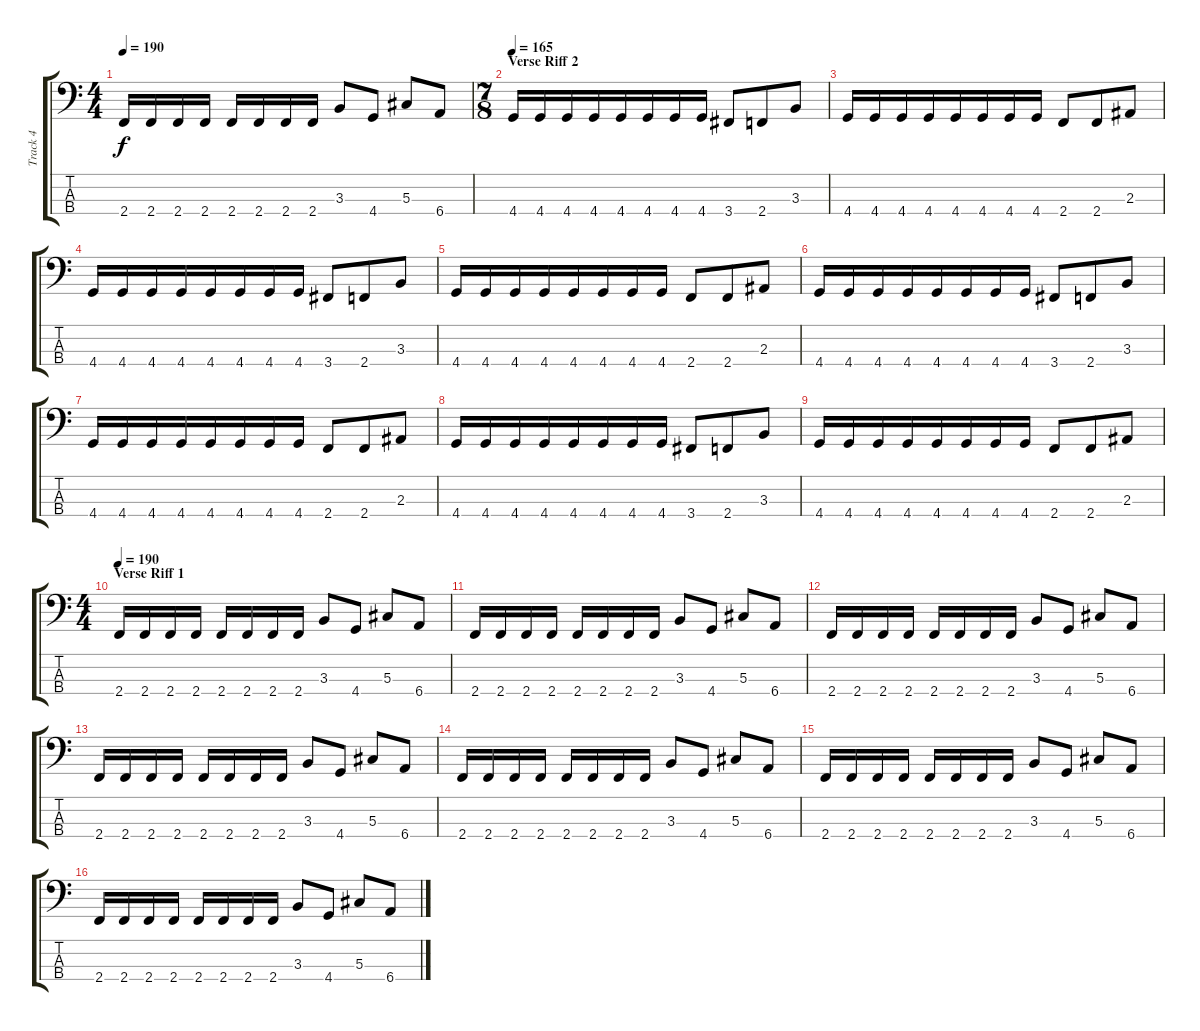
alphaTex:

\track ("Track 4" "Track 4") {instrument electricbasspick}
\staff {score tabs}
\tuning (Gb2 Db2 Ab1 Eb1) {hide}
\ts (4 4)
\tempo 190
\clef f4
\ks c
2.4.16{dy f} 2.4.16 2.4.16 2.4.16 2.4.16 2.4.16 2.4.16 2.4.16 3.3.8 4.4.8 5.3.8 6.4.8 |
\ts (7 8)
\section ("" "Verse Riff 2")
\tempo 165
4.4.16 4.4.16 4.4.16 4.4.16 4.4.16 4.4.16 4.4.16 4.4.16 3.4.8 2.4.8 3.3.8 |
4.4.16 4.4.16 4.4.16 4.4.16 4.4.16 4.4.16 4.4.16 4.4.16 2.4.8 2.4.8 2.3.8 |
4.4.16 4.4.16 4.4.16 4.4.16 4.4.16 4.4.16 4.4.16 4.4.16 3.4.8 2.4.8 3.3.8 |
4.4.16 4.4.16 4.4.16 4.4.16 4.4.16 4.4.16 4.4.16 4.4.16 2.4.8 2.4.8 2.3.8 |
4.4.16 4.4.16 4.4.16 4.4.16 4.4.16 4.4.16 4.4.16 4.4.16 3.4.8 2.4.8 3.3.8 |
4.4.16 4.4.16 4.4.16 4.4.16 4.4.16 4.4.16 4.4.16 4.4.16 2.4.8 2.4.8 2.3.8 |
4.4.16 4.4.16 4.4.16 4.4.16 4.4.16 4.4.16 4.4.16 4.4.16 3.4.8 2.4.8 3.3.8 |
4.4.16 4.4.16 4.4.16 4.4.16 4.4.16 4.4.16 4.4.16 4.4.16 2.4.8 2.4.8 2.3.8 |
\ts (4 4)
\section ("" "Verse Riff 1")
\tempo 190
2.4.16 2.4.16 2.4.16 2.4.16 2.4.16 2.4.16 2.4.16 2.4.16 3.3.8 4.4.8 5.3.8 6.4.8 |
2.4.16 2.4.16 2.4.16 2.4.16 2.4.16 2.4.16 2.4.16 2.4.16 3.3.8 4.4.8 5.3.8 6.4.8 |
2.4.16 2.4.16 2.4.16 2.4.16 2.4.16 2.4.16 2.4.16 2.4.16 3.3.8 4.4.8 5.3.8 6.4.8 |
2.4.16 2.4.16 2.4.16 2.4.16 2.4.16 2.4.16 2.4.16 2.4.16 3.3.8 4.4.8 5.3.8 6.4.8 |
2.4.16 2.4.16 2.4.16 2.4.16 2.4.16 2.4.16 2.4.16 2.4.16 3.3.8 4.4.8 5.3.8 6.4.8 |
2.4.16 2.4.16 2.4.16 2.4.16 2.4.16 2.4.16 2.4.16 2.4.16 3.3.8 4.4.8 5.3.8 6.4.8 |
2.4.16 2.4.16 2.4.16 2.4.16 2.4.16 2.4.16 2.4.16 2.4.16 3.3.8 4.4.8 5.3.8 6.4.8
